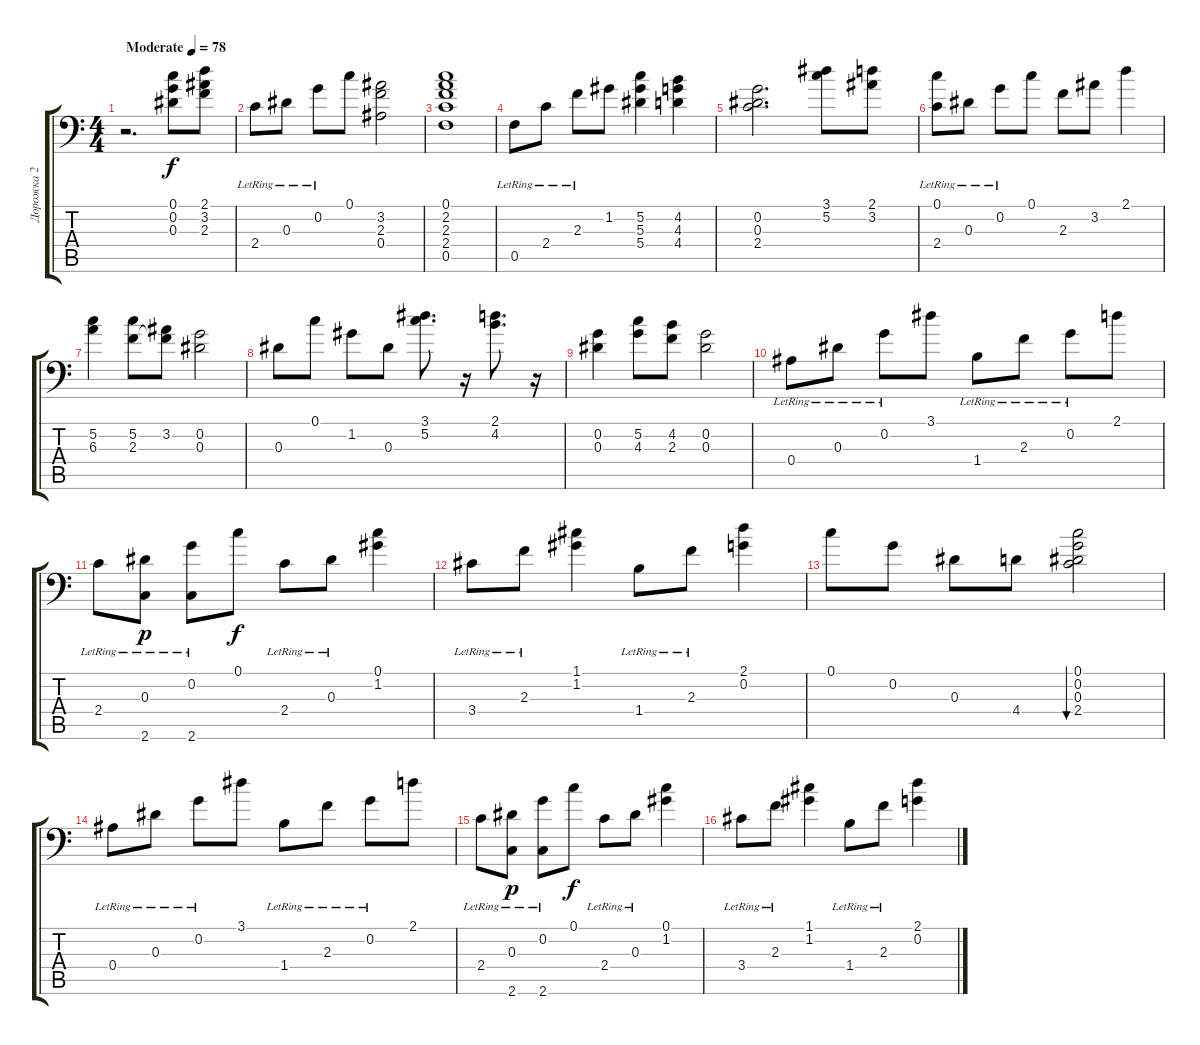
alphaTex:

\track ("Дорожка 2" "Дорожка 2") {instrument electricguitarclean}
\staff {score tabs}
\tuning (C4 G3 Eb3 Bb2 F2 Bb1) {hide}
\ts (4 4)
\tempo (78 "Moderate")
\clef f4
\ks c
r.2{d dy f instrument electricguitarclean} (0.1 0.2 0.3).8 (2.1 3.2 2.3).8 |
2.4{lr}.8 0.3{lr}.8 0.2{lr}.8 0.1.8 (3.2 2.3 0.4).2 |
(0.1 2.2 2.3 2.4 0.5).1 |
0.5{lr}.8 2.4{lr}.8 2.3{lr}.8 1.2.8 (5.2 5.3 5.4).4 (4.2 4.3 4.4).4 |
(0.2 0.3 2.4).2{d} (3.1 5.2).8 (2.1 3.2).8 |
(0.1 2.4{lr}).8 0.3{lr}.8 0.2{lr}.8 0.1.8 2.3.8 3.2.8 2.1.4 |
(5.2 6.3).4 (5.2 2.3).8 (3.2 2.3{t}).8 (0.2 0.3).2 |
0.3.8 0.1.8 1.2.8 0.3.8 (3.1 5.2).8{d} r.16 (2.1 4.2).8{d} r.16 |
(0.2 0.3).4 (5.2 4.3).8 (4.2 2.3).8 (0.2 0.3).2 |
0.4{lr}.8 0.3{lr}.8 0.2{lr}.8 3.1.8 1.4{lr}.8 2.3{lr}.8 0.2{lr}.8 2.1.8 |
2.4{lr}.8 (0.3{lr} 2.6).8{dy p} (0.2{lr} 2.6).8 0.1.8{dy f} 2.4{lr}.8 0.3{lr}.8 (0.1 1.2).4 |
3.4{lr}.8 2.3{lr}.8 (1.1 1.2).4 1.4{lr}.8 2.3{lr}.8 (2.1 0.2).4 |
0.1.8 0.2.8 0.3.8 4.4.8 (0.1 0.2 0.3 2.4).2{bu 240} |
0.4{lr}.8 0.3{lr}.8 0.2{lr}.8 3.1.8 1.4{lr}.8 2.3{lr}.8 0.2{lr}.8 2.1.8 |
2.4{lr}.8 (0.3{lr} 2.6).8{dy p} (0.2{lr} 2.6).8 0.1.8{dy f} 2.4{lr}.8 0.3{lr}.8 (0.1 1.2).4 |
3.4{lr}.8 2.3{lr}.8 (1.1 1.2).4 1.4{lr}.8 2.3{lr}.8 (2.1 0.2).4
